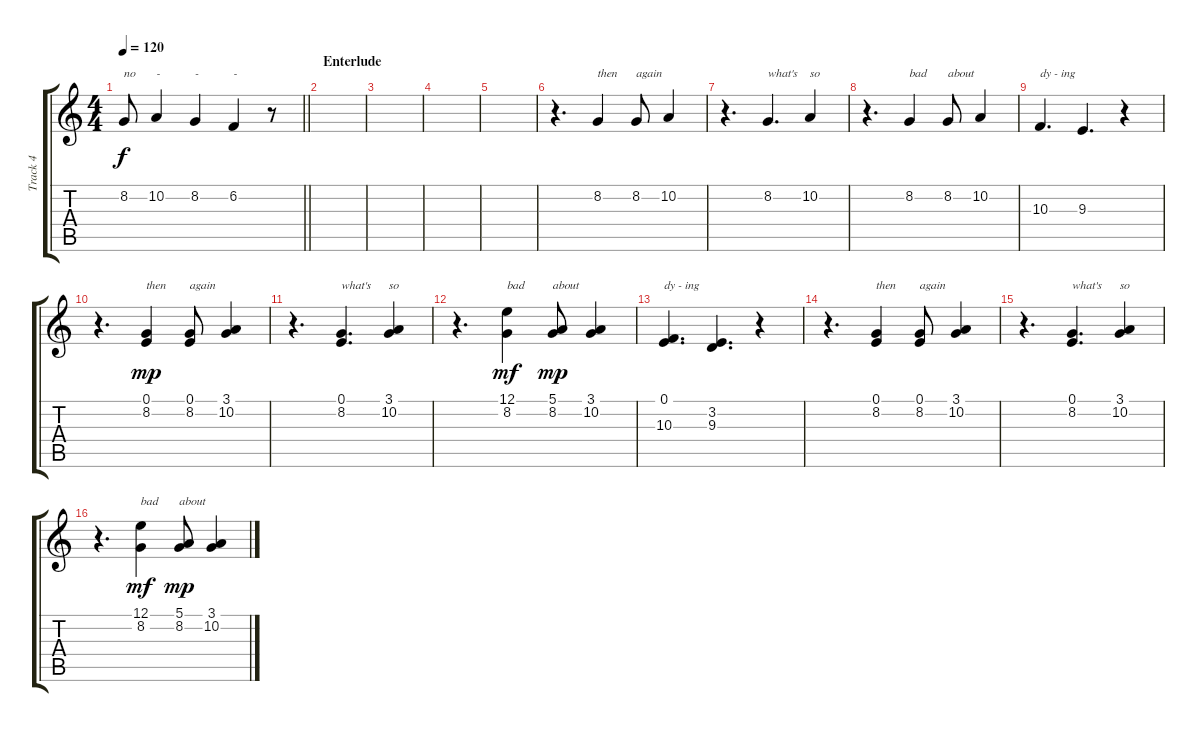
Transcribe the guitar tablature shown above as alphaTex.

\track ("Track 4" "Track 4") {instrument cello}
\staff {score tabs}
\tuning (E4 B3 G3 D3 A2 E2) {hide}
\ts (4 4)
\tempo 120
\clef g2
\barLineRight lightlight
\ks c
8.2.8{txt "no" dy f} 10.2.4{txt "-"} 8.2.4{txt "-"} 6.2.4{txt "-"} r.8 |
\section ("" "Enterlude")
|
|
|
|
r.4{d} 8.2.4{txt "then"} 8.2.8{txt "again"} 10.2.4 |
r.4{d} 8.2.4{d txt "what's"} 10.2.4{txt "so"} |
r.4{d} 8.2.4{txt "bad"} 8.2.8{txt "about"} 10.2.4 |
10.3.4{d txt "dy - ing"} 9.3.4{d} r.4 |
r.4{d} (0.1 8.2).4{txt "then" dy mp} (0.1 8.2).8{txt "again"} (3.1 10.2).4 |
r.4{d} (0.1 8.2).4{d txt "what's"} (3.1 10.2).4{txt "so"} |
r.4{d} (12.1 8.2).4{txt "bad" dy mf} (5.1 8.2).8{txt "about" dy mp} (3.1 10.2).4 |
(0.1 10.3).4{d txt "dy - ing"} (3.2 9.3).4{d} r.4 |
r.4{d} (0.1 8.2).4{txt "then"} (0.1 8.2).8{txt "again"} (3.1 10.2).4 |
r.4{d} (0.1 8.2).4{d txt "what's"} (3.1 10.2).4{txt "so"} |
r.4{d} (12.1 8.2).4{txt "bad" dy mf} (5.1 8.2).8{txt "about" dy mp} (3.1 10.2).4
